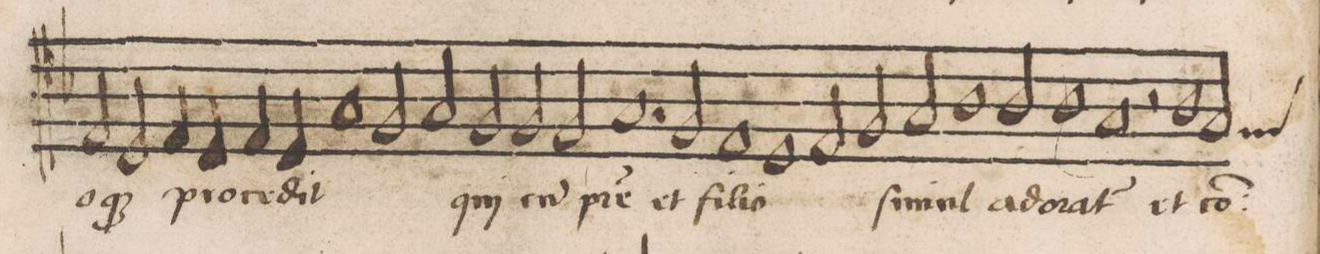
**kern	**text
*I"TENOR	*
*clefC4	*
*k[b-]	*
*met(C|)	*
*M2/1	*
2E/	-o-
2D/	-q(ue)
4E/	pro-
4D/	.
=126-	=126-
4E/	-ce-
4D/	-dit
1G/	.
2F/	.
=127-	=127-
2G/	.
2F/	qui
2F/	cu(m)
2F/	p(at)-
=128-	=128-
1.G/	-re
2F/	et
=129-	=129-
1E/	fi-
1D/	-li-
=130-	=130-
2E/	-o
2F/	ſi-
2G/	-mul
1A\	a-
=131-	=131-
2A/	-ro-
1A\	-ra-
=132-	=132-
1G/	-t(ur)
2r	.
1A\	et
=133-	=133-
*custos:F	*
2G/	co(n)-
*-	*-
